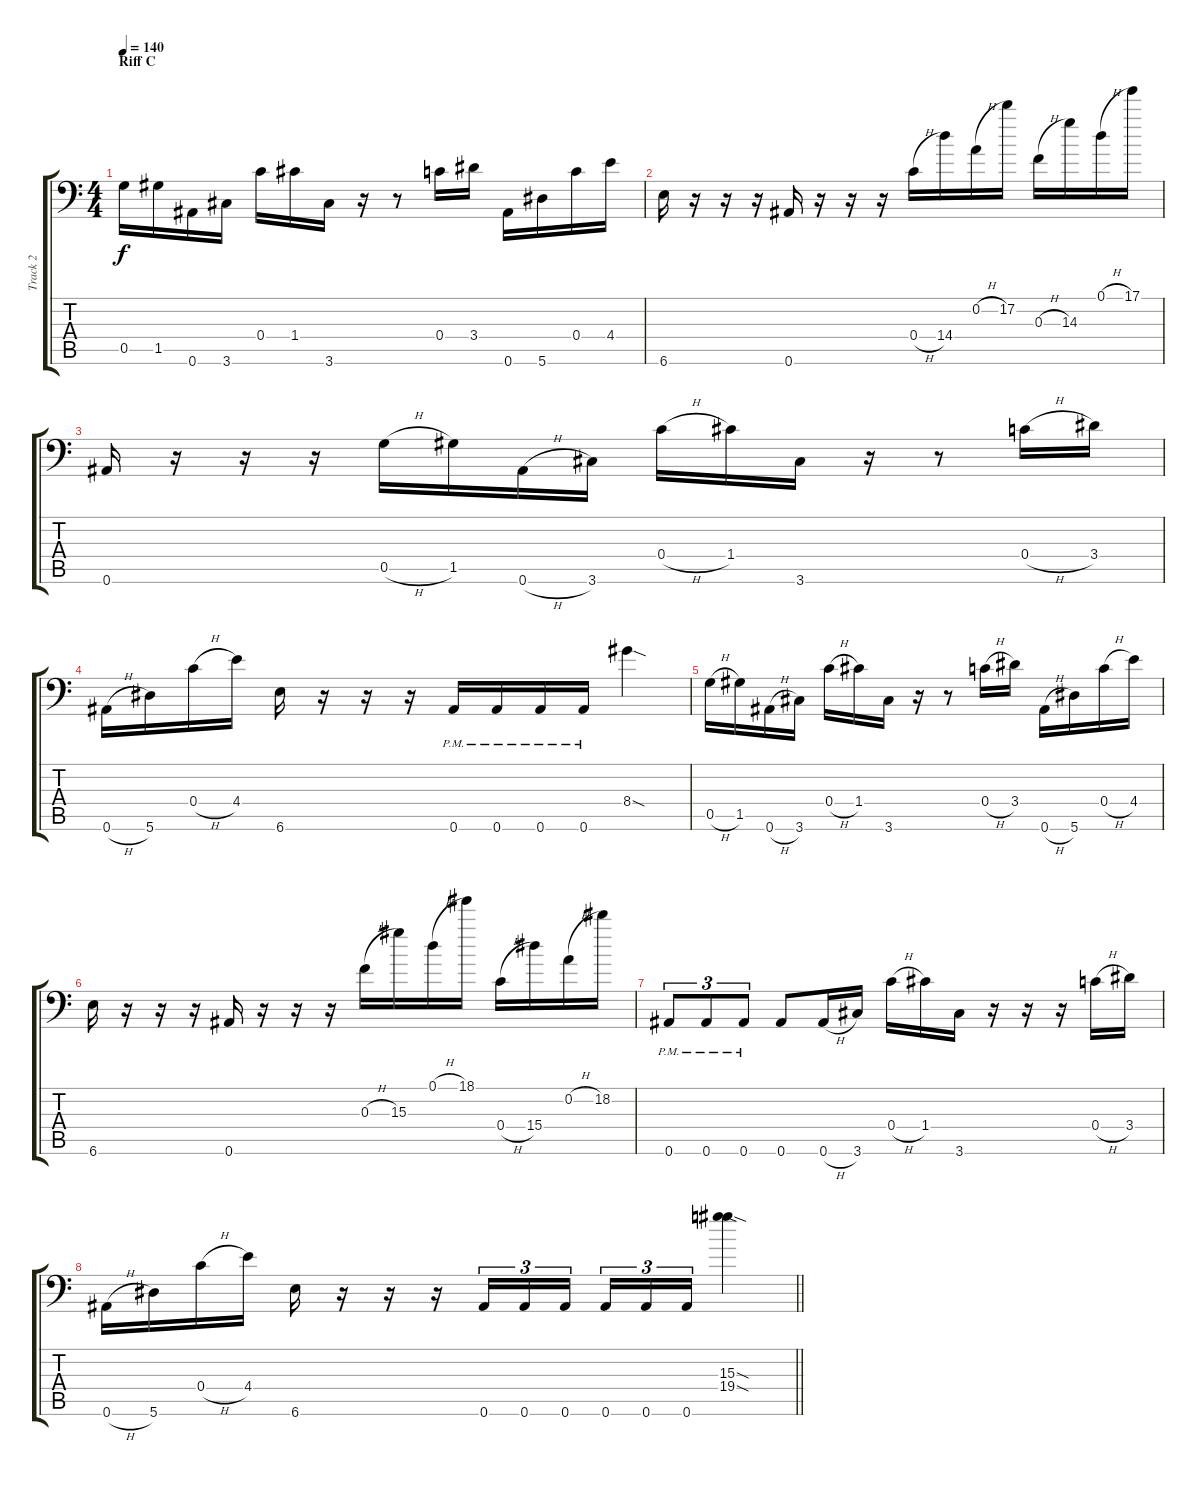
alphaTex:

\track ("Track 2" "Track 2") {instrument distortionguitar}
\staff {score tabs}
\tuning (D4 A3 F3 C3 G2 Bb1) {hide}
\ts (4 4)
\section ("" "Riff C")
\tempo 140
\clef f4
\ks c
0.5.16{dy f} 1.5.16 0.6.16 3.6.16 0.4.16 1.4.16 3.6.16 r.16 r.8 0.4.16 3.4.16 0.6.16 5.6.16 0.4.16 4.4.16 |
6.6.16 r.16 r.16 r.16 0.6.16 r.16 r.16 r.16 0.4{h}.16 14.4.16 0.2{h}.16 17.2.16 0.3{h}.16 14.3.16 0.1{h}.16 17.1.16 |
0.6.16 r.16 r.16 r.16 0.5{h}.16 1.5.16 0.6{h}.16 3.6.16 0.4{h}.16 1.4.16 3.6.16 r.16 r.8 0.4{h}.16 3.4.16 |
0.6{h}.16 5.6.16 0.4{h}.16 4.4.16 6.6.16 r.16 r.16 r.16 0.6{pm}.16 0.6{pm}.16 0.6{pm}.16 0.6{pm}.16 8.4{sod}.4 |
0.5{h}.16 1.5.16 0.6{h}.16 3.6.16 0.4{h}.16 1.4.16 3.6.16 r.16 r.8 0.4{h}.16 3.4.16 0.6{h}.16 5.6.16 0.4{h}.16 4.4.16 |
6.6.16 r.16 r.16 r.16 0.6.16 r.16 r.16 r.16 0.3{h}.16 15.3.16 0.1{h}.16 18.1.16 0.4{h}.16 15.4.16 0.2{h}.16 18.2.16 |
0.6{pm}.8{tu (3 2)} 0.6{pm}.8{tu (3 2)} 0.6{pm}.8{tu (3 2)} 0.6.8 0.6{h}.16 3.6.16 0.4{h}.16 1.4.16 3.6.16 r.16 r.16 r.16 0.4{h}.16 3.4.16 |
\barLineRight lightlight
0.6{h}.16 5.6.16 0.4{h}.16 4.4.16 6.6.16 r.16 r.16 r.16 0.6.16{tu (3 2)} 0.6.16{tu (3 2)} 0.6.16{tu (3 2)} 0.6.16{tu (3 2)} 0.6.16{tu (3 2)} 0.6.16{tu (3 2)} (15.3{sod} 19.4{sod}).4
